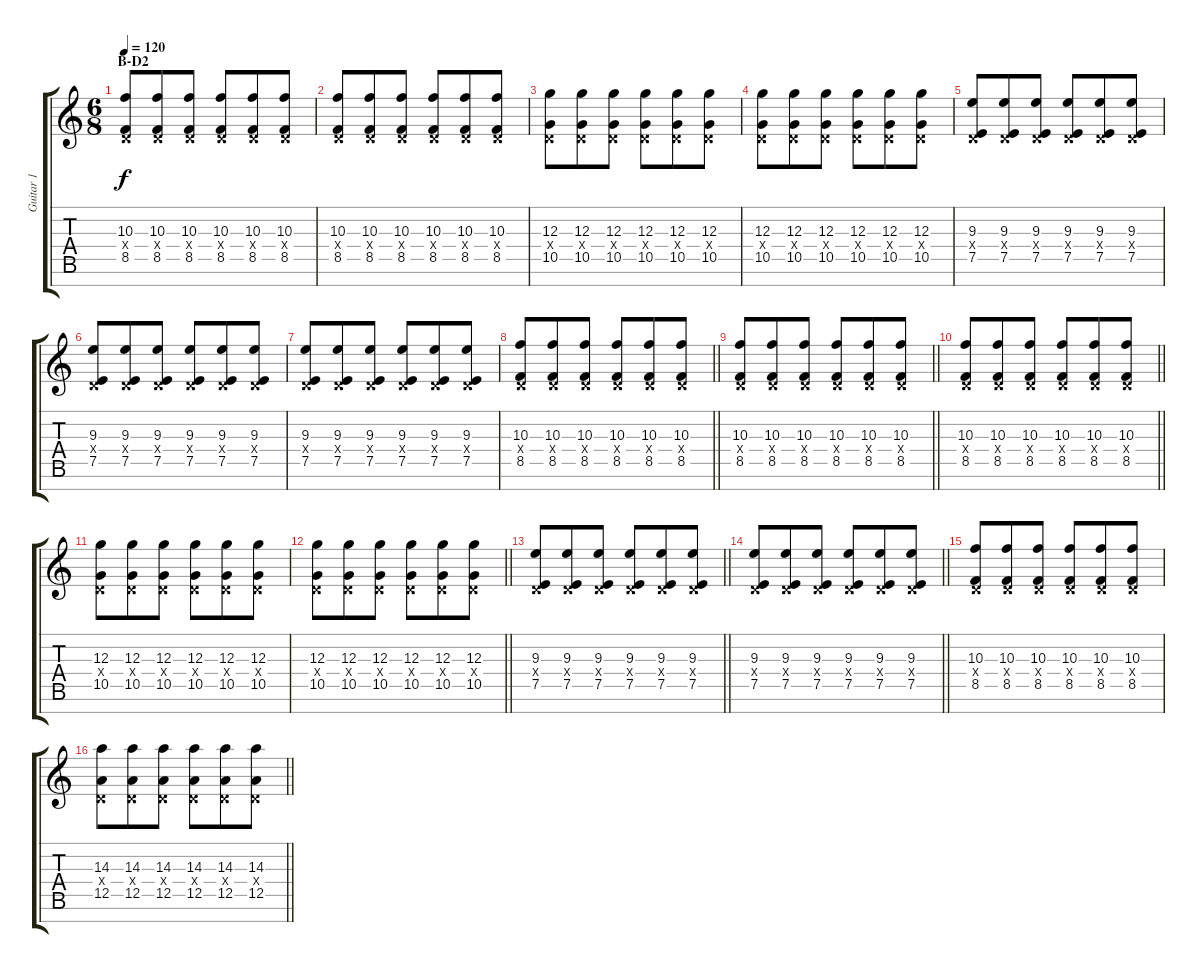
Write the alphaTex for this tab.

\track ("Guitar 1" "Guitar 1") {instrument electricguitarjazz}
\staff {score tabs}
\tuning (E4 B3 G3 D3 A2 E2 B1) {hide}
\ts (6 8)
\section ("" "B-D2")
\tempo 120
\clef g2
\ks c
(10.3 0.4{x} 8.5).8{dy f} (10.3 0.4{x} 8.5).8 (10.3 0.4{x} 8.5).8 (10.3 0.4{x} 8.5).8 (10.3 0.4{x} 8.5).8 (10.3 0.4{x} 8.5).8 |
(10.3 0.4{x} 8.5).8 (10.3 0.4{x} 8.5).8 (10.3 0.4{x} 8.5).8 (10.3 0.4{x} 8.5).8 (10.3 0.4{x} 8.5).8 (10.3 0.4{x} 8.5).8 |
(12.3 0.4{x} 10.5).8 (12.3 0.4{x} 10.5).8 (12.3 0.4{x} 10.5).8 (12.3 0.4{x} 10.5).8 (12.3 0.4{x} 10.5).8 (12.3 0.4{x} 10.5).8 |
(12.3 0.4{x} 10.5).8 (12.3 0.4{x} 10.5).8 (12.3 0.4{x} 10.5).8 (12.3 0.4{x} 10.5).8 (12.3 0.4{x} 10.5).8 (12.3 0.4{x} 10.5).8 |
(9.3 0.4{x} 7.5).8 (9.3 0.4{x} 7.5).8 (9.3 0.4{x} 7.5).8 (9.3 0.4{x} 7.5).8 (9.3 0.4{x} 7.5).8 (9.3 0.4{x} 7.5).8 |
(9.3 0.4{x} 7.5).8 (9.3 0.4{x} 7.5).8 (9.3 0.4{x} 7.5).8 (9.3 0.4{x} 7.5).8 (9.3 0.4{x} 7.5).8 (9.3 0.4{x} 7.5).8 |
(9.3 0.4{x} 7.5).8 (9.3 0.4{x} 7.5).8 (9.3 0.4{x} 7.5).8 (9.3 0.4{x} 7.5).8 (9.3 0.4{x} 7.5).8 (9.3 0.4{x} 7.5).8 |
\barLineRight lightlight
(10.3 0.4{x} 8.5).8 (10.3 0.4{x} 8.5).8 (10.3 0.4{x} 8.5).8 (10.3 0.4{x} 8.5).8 (10.3 0.4{x} 8.5).8 (10.3 0.4{x} 8.5).8 |
\barLineRight lightlight
(10.3 0.4{x} 8.5).8 (10.3 0.4{x} 8.5).8 (10.3 0.4{x} 8.5).8 (10.3 0.4{x} 8.5).8 (10.3 0.4{x} 8.5).8 (10.3 0.4{x} 8.5).8 |
\barLineRight lightlight
(10.3 0.4{x} 8.5).8 (10.3 0.4{x} 8.5).8 (10.3 0.4{x} 8.5).8 (10.3 0.4{x} 8.5).8 (10.3 0.4{x} 8.5).8 (10.3 0.4{x} 8.5).8 |
(12.3 0.4{x} 10.5).8 (12.3 0.4{x} 10.5).8 (12.3 0.4{x} 10.5).8 (12.3 0.4{x} 10.5).8 (12.3 0.4{x} 10.5).8 (12.3 0.4{x} 10.5).8 |
\barLineRight lightlight
(12.3 0.4{x} 10.5).8 (12.3 0.4{x} 10.5).8 (12.3 0.4{x} 10.5).8 (12.3 0.4{x} 10.5).8 (12.3 0.4{x} 10.5).8 (12.3 0.4{x} 10.5).8 |
\barLineRight lightlight
(9.3 0.4{x} 7.5).8 (9.3 0.4{x} 7.5).8 (9.3 0.4{x} 7.5).8 (9.3 0.4{x} 7.5).8 (9.3 0.4{x} 7.5).8 (9.3 0.4{x} 7.5).8 |
\barLineRight lightlight
(9.3 0.4{x} 7.5).8 (9.3 0.4{x} 7.5).8 (9.3 0.4{x} 7.5).8 (9.3 0.4{x} 7.5).8 (9.3 0.4{x} 7.5).8 (9.3 0.4{x} 7.5).8 |
(10.3 0.4{x} 8.5).8 (10.3 0.4{x} 8.5).8 (10.3 0.4{x} 8.5).8 (10.3 0.4{x} 8.5).8 (10.3 0.4{x} 8.5).8 (10.3 0.4{x} 8.5).8 |
\barLineRight lightlight
(14.3 0.4{x} 12.5).8 (14.3 0.4{x} 12.5).8 (14.3 0.4{x} 12.5).8 (14.3 0.4{x} 12.5).8 (14.3 0.4{x} 12.5).8 (14.3 0.4{x} 12.5).8
